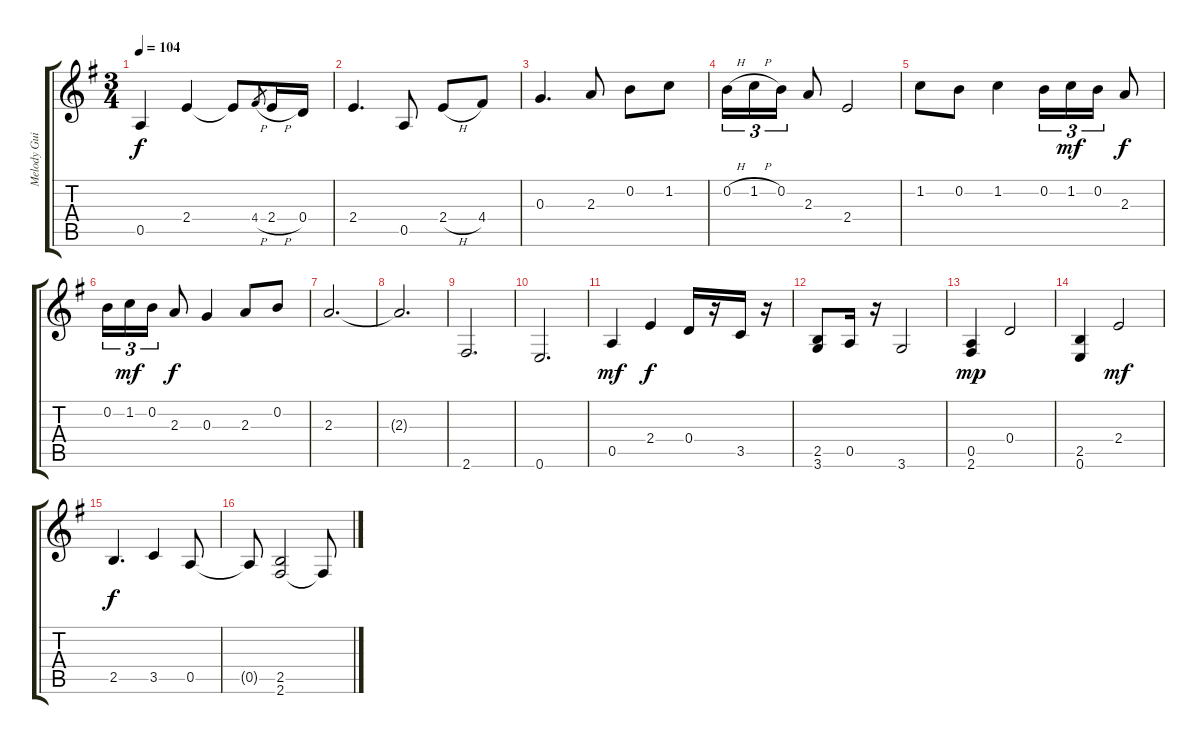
\track ("Melody Guitar" "Melody Gui") {instrument acousticguitarnylon}
\staff {score tabs}
\tuning (E4 B3 G3 D3 A2 E2) {hide}
\ts (3 4)
\tempo 104
\clef g2
\ks g
0.5.4{dy f} 2.4.4 2.4{t}.8 4.4{h}.8{gr} 2.4{h}.16 0.4.16 |
2.4.4{d} 0.5.8 2.4{h}.8 4.4.8 |
0.3.4{d} 2.3.8 0.2.8 1.2.8 |
0.2{h}.16{tu (3 2)} 1.2{h}.16{tu (3 2)} 0.2.16{tu (3 2)} 2.3.8 2.4.2 |
1.2.8 0.2.8 1.2.4 0.2.16{tu (3 2)} 1.2.16{tu (3 2) dy mf} 0.2.16{tu (3 2)} 2.3.8{dy f} |
0.2.16{tu (3 2)} 1.2.16{tu (3 2) dy mf} 0.2.16{tu (3 2)} 2.3.8{dy f} 0.3.4 2.3.8 0.2.8 |
2.3.2{d} |
2.3{t}.2{d} |
2.6.2{d volume 10} |
0.6.2{d} |
0.5.4{dy mf} 2.4.4{dy f} 0.4.16 r.16 3.5.16 r.16 |
(2.5 3.6).8 0.5.16 r.16 3.6.2 |
(0.5 2.6).4{dy mp} 0.4.2 |
(2.5 0.6).4 2.4.2{dy mf} |
2.5.4{d dy f} 3.5.4 0.5.8 |
0.5{t}.8 (2.5 2.6).2 2.6{t}.8
